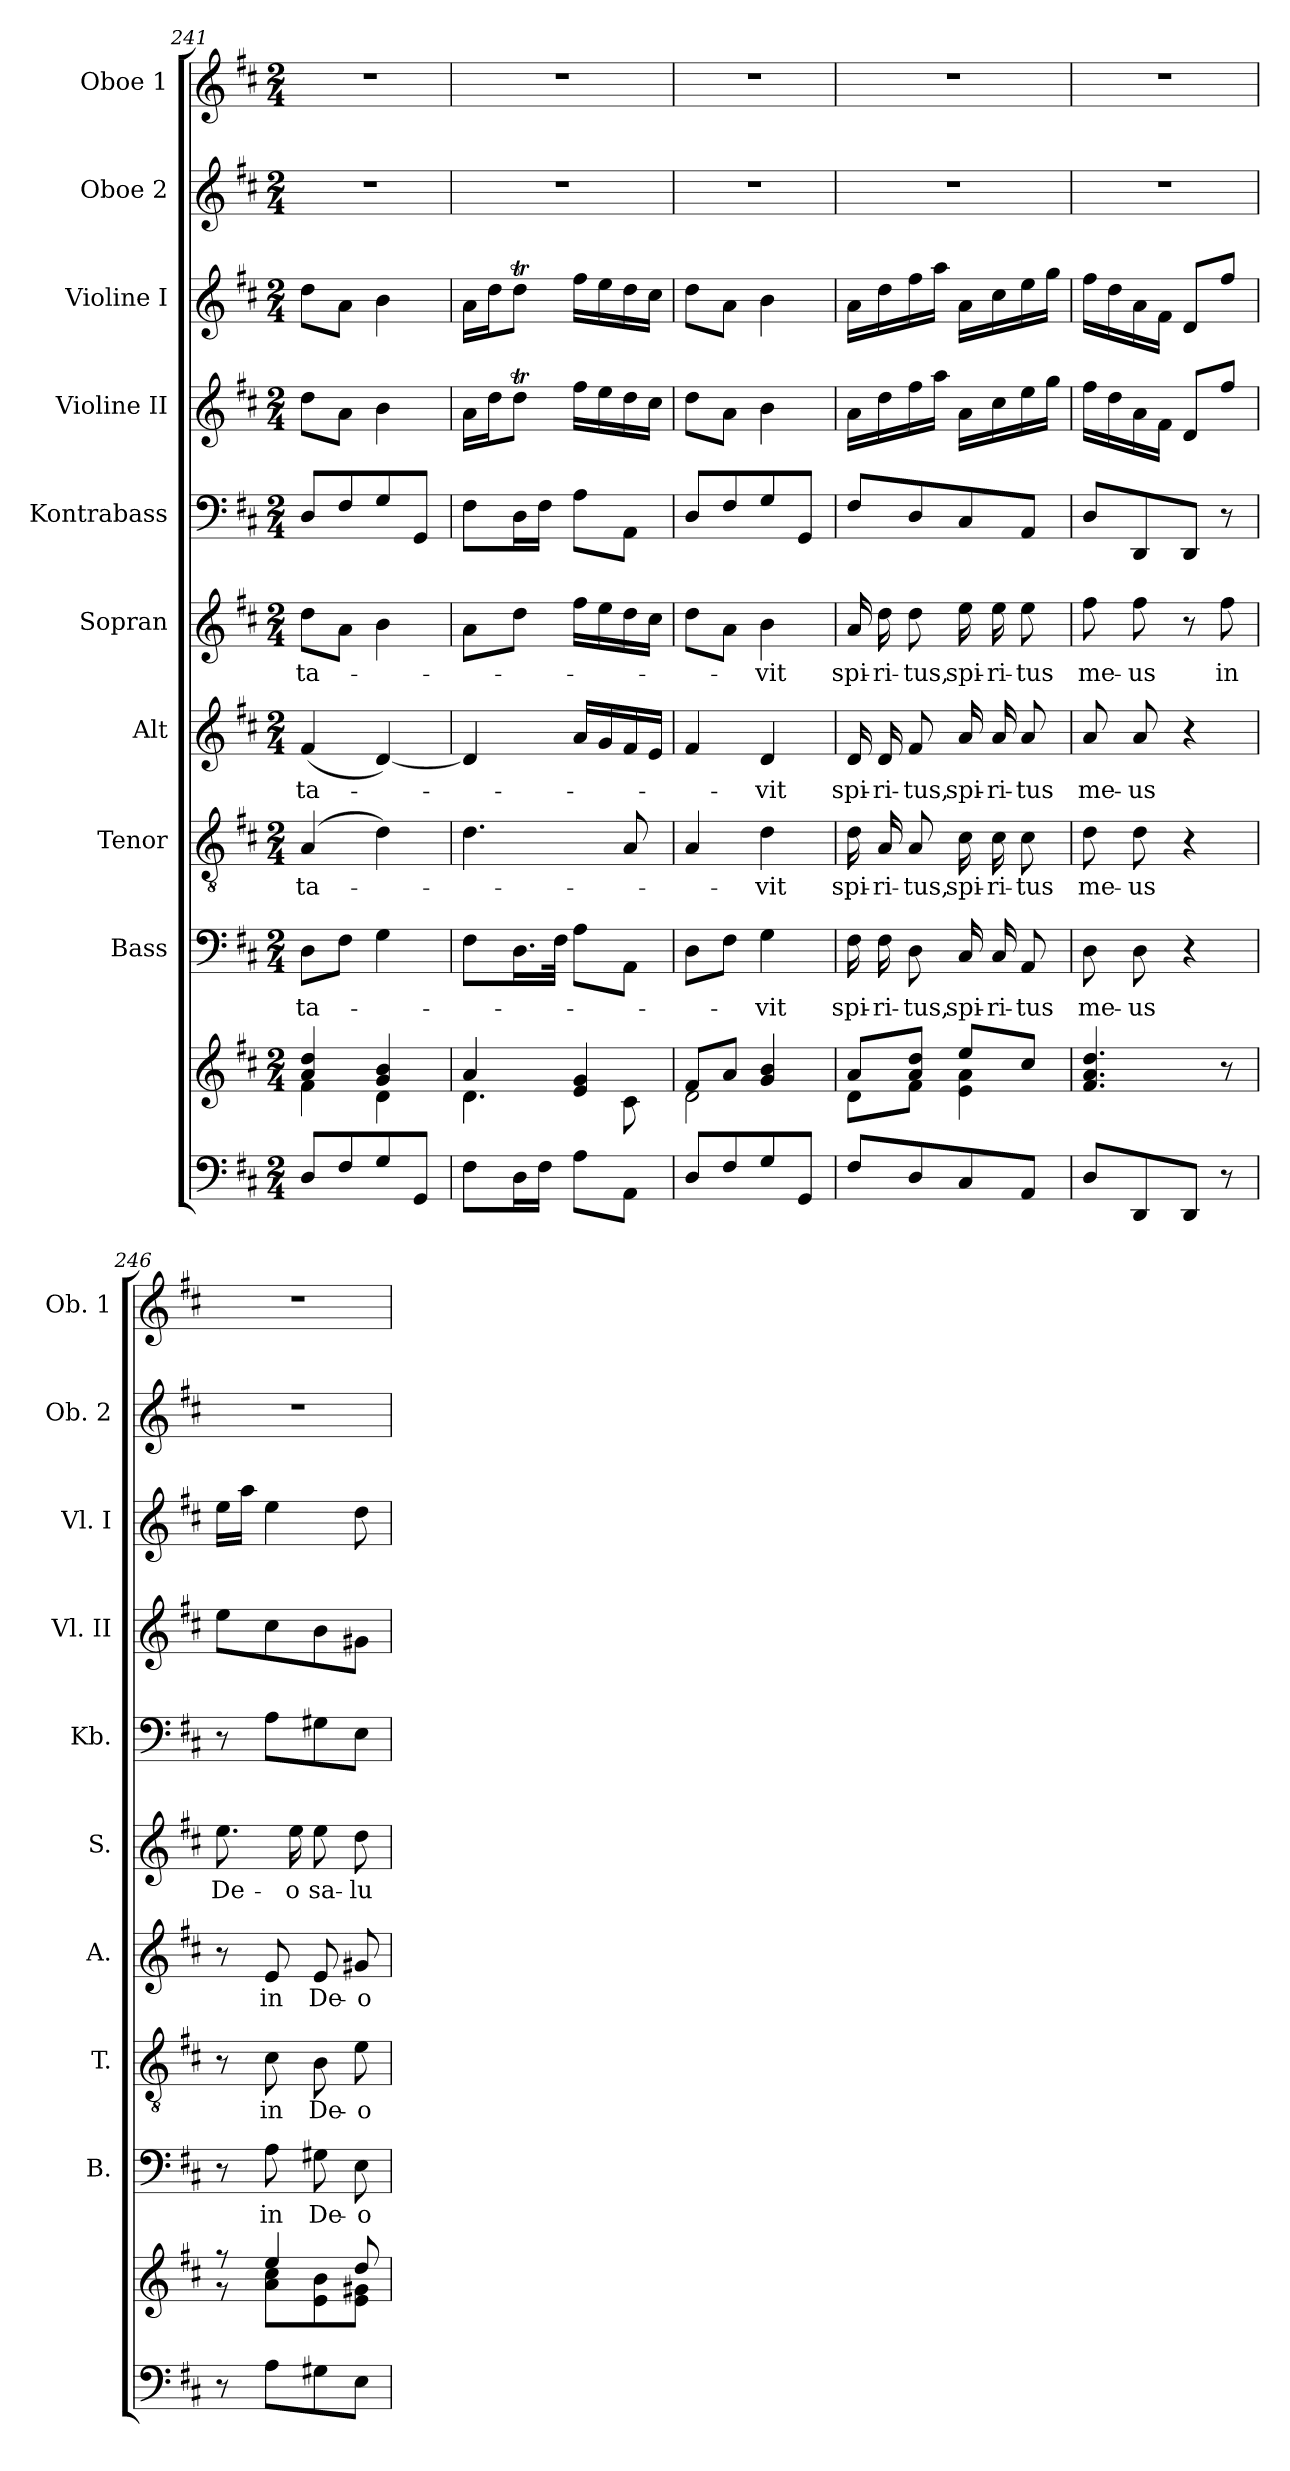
**kern	**kern	**kern	**text	**kern	**text	**kern	**text	**kern	**text	**kern	**kern	**kern	**kern	**kern
*part10	*part10	*part9	*part9	*part8	*part8	*part7	*part7	*part6	*part6	*part5	*part4	*part3	*part2	*part1
*staff11	*staff10	*staff9	*staff9	*staff8	*staff8	*staff7	*staff7	*staff6	*staff6	*staff5	*staff4	*staff3	*staff2	*staff1
*	*	*I"Bass	*	*I"Tenor	*	*I"Alt	*	*I"Sopran	*	*I"Kontrabass	*I"Violine II	*I"Violine I	*I"Oboe 2	*I"Oboe 1
*	*	*I'B.	*	*I'T.	*	*I'A.	*	*I'S.	*	*I'Kb.	*I'Vl. II	*I'Vl. I	*I'Ob. 2	*I'Ob. 1
*clefF4	*clefG2	*clefF4	*	*clefGv2	*	*clefG2	*	*clefG2	*	*clefF4	*clefG2	*clefG2	*clefG2	*clefG2
*	*	*	*	*	*	*	*	*	*	*ITrd7c12	*	*	*	*
*k[f#c#]	*k[f#c#]	*k[f#c#]	*	*k[f#c#]	*	*k[f#c#]	*	*k[f#c#]	*	*k[f#c#]	*k[f#c#]	*k[f#c#]	*k[f#c#]	*k[f#c#]
*D:	*D:	*D:	*	*D:	*	*D:	*	*D:	*	*D:	*D:	*D:	*D:	*D:
*M2/4	*M2/4	*M2/4	*	*M2/4	*	*M2/4	*	*M2/4	*	*M2/4	*M2/4	*M2/4	*M2/4	*M2/4
=241	=241	=241	=241	=241	=241	=241	=241	=241	=241	=241	=241	=241	=241	=241
*	*^	*	*	*	*	*	*	*	*	*	*	*	*	*
!	!	!	!	!LO:LY:b	!	!LO:LY:b	!	!LO:LY:b	!	!LO:LY:b	!	!	!	!	!
8D/L	4a/ 4dd/	4f#\	8D\L	-ta-	(4A/	-ta-	(<4f#/	-ta-	8dd\L	-ta-	8DD/L	8dd\L	8dd\L	2r	2r
8F#/	.	.	8F#\J	.	.	.	.	.	8a\J	.	8FF#/	8a\J	8a\J	.	.
8G/	4g/ 4b/	4d\	4G\	.	4d\)	.	[4d/)	.	4b\	.	8GG/	4b\	4b\	.	.
8GG/J	.	.	.	.	.	.	.	.	.	.	8GGG/J	.	.	.	.
=242	=242	=242	=242	=242	=242	=242	=242	=242	=242	=242	=242	=242	=242	=242	=242
8F#\L	4a/	4.d\	8F#\L	.	4.d\	.	4d/]	.	8a\L	.	8FF#\L	16a\LL	16a\LL	2r	2r
.	.	.	.	.	.	.	.	.	.	.	.	16dd\J	16dd\J	.	.
16D\L	.	.	16.D\L	.	.	.	.	.	8dd\J	.	16DD\L	8ddT\J	8ddT\J	.	.
16F#\JJ	.	.	.	.	.	.	.	.	.	.	16FF#\JJ	.	.	.	.
.	.	.	32F#\JJk	.	.	.	.	.	.	.	.	.	.	.	.
8A\L	4e/ 4g/	.	8A\L	.	.	.	16a/LL	.	16ff#\LL	.	8AA\L	16ff#\LL	16ff#\LL	.	.
.	.	.	.	.	.	.	16g/	.	16ee\	.	.	16ee\	16ee\	.	.
8AA\J	.	8c#\	8AA\J	.	8A/	.	16f#/	.	16dd\	.	8AAA\J	16dd\	16dd\	.	.
.	.	.	.	.	.	.	16e/JJ	.	16cc#\JJ	.	.	16cc#\JJ	16cc#\JJ	.	.
=243	=243	=243	=243	=243	=243	=243	=243	=243	=243	=243	=243	=243	=243	=243	=243
8D/L	8f#/L	2d\	8D\L	.	4A/	.	4f#/	.	8dd\L	.	8DD/L	8dd\L	8dd\L	2r	2r
8F#/	8a/J	.	8F#\J	.	.	.	.	.	8a\J	.	8FF#/	8a\J	8a\J	.	.
!	!	!	!	!LO:LY:b	!	!LO:LY:b	!	!LO:LY:b	!	!LO:LY:b	!	!	!	!	!
8G/	4g/ 4b/	.	4G\	-vit	4d\	-vit	4d/	-vit	4b\	-vit	8GG/	4b\	4b\	.	.
8GG/J	.	.	.	.	.	.	.	.	.	.	8GGG/J	.	.	.	.
=244	=244	=244	=244	=244	=244	=244	=244	=244	=244	=244	=244	=244	=244	=244	=244
!	!	!	!	!LO:LY:b	!	!LO:LY:b	!	!LO:LY:b	!	!LO:LY:b	!	!	!	!	!
8F#/L	8a/L	8d\L	16F#\	spi-	16d\	spi-	16d/	spi-	16a/	spi-	8FF#/L	16a\LL	16a\LL	2r	2r
!	!	!	!	!LO:LY:b	!	!LO:LY:b	!	!LO:LY:b	!	!LO:LY:b	!	!	!	!	!
.	.	.	16F#\	-ri-	16A/	-ri-	16d/	-ri-	16dd\	-ri-	.	16dd\	16dd\	.	.
!	!	!	!	!LO:LY:b	!	!LO:LY:b	!	!LO:LY:b	!	!LO:LY:b	!	!	!	!	!
8D/	8a/ 8dd/J	8f#\J	8D\	-tus,	8A/	-tus,	8f#/	-tus,	8dd\	-tus,	8DD/	16ff#\	16ff#\	.	.
.	.	.	.	.	.	.	.	.	.	.	.	16aa\JJ	16aa\JJ	.	.
!	!	!	!	!LO:LY:b	!	!LO:LY:b	!	!LO:LY:b	!	!LO:LY:b	!	!	!	!	!
8C#/	8ee/L	4e\ 4a\	16C#/	spi-	16c#\	spi-	16a/	spi-	16ee\	spi-	8CC#/	16a\LL	16a\LL	.	.
!	!	!	!	!LO:LY:b	!	!LO:LY:b	!	!LO:LY:b	!	!LO:LY:b	!	!	!	!	!
.	.	.	16C#/	-ri-	16c#\	-ri-	16a/	-ri-	16ee\	-ri-	.	16cc#\	16cc#\	.	.
!	!	!	!	!LO:LY:b	!	!LO:LY:b	!	!LO:LY:b	!	!LO:LY:b	!	!	!	!	!
8AA/J	8cc#/J	.	8AA/	-tus	8c#\	-tus	8a/	-tus	8ee\	-tus	8AAA/J	16ee\	16ee\	.	.
.	.	.	.	.	.	.	.	.	.	.	.	16gg\JJ	16gg\JJ	.	.
*	*v	*v	*	*	*	*	*	*	*	*	*	*	*	*	*
!!LO:PB:g=z
=245	=245	=245	=245	=245	=245	=245	=245	=245	=245	=245	=245	=245	=245	=245
!	!	!	!LO:LY:b	!	!LO:LY:b	!	!LO:LY:b	!	!LO:LY:b	!	!	!	!	!
8D/L	4.f#/ 4.a/ 4.dd/	8D\	me-	8d\	me-	8a/	me-	8ff#\	me-	8DD/L	16ff#\LL	16ff#\LL	2r	2r
.	.	.	.	.	.	.	.	.	.	.	16dd\	16dd\	.	.
!	!	!	!LO:LY:b	!	!LO:LY:b	!	!LO:LY:b	!	!LO:LY:b	!	!	!	!	!
8DD/	.	8D\	-us	8d\	-us	8a/	-us	8ff#\	-us	8DDD/	16a\	16a\	.	.
.	.	.	.	.	.	.	.	.	.	.	16f#\JJ	16f#\JJ	.	.
8DD/J	.	4r	.	4r	.	4r	.	8r	.	8DDD/J	8d/L	8d/L	.	.
!	!	!	!	!	!	!	!	!	!LO:LY:b	!	!	!	!	!
8r	8r	.	.	.	.	.	.	8ff#\	in	8r	8ff#/J	8ff#/J	.	.
=246	=246	=246	=246	=246	=246	=246	=246	=246	=246	=246	=246	=246	=246	=246
*	*^	*	*	*	*	*	*	*	*	*	*	*	*	*
!	!	!	!	!	!	!	!	!	!	!LO:LY:b	!	!	!	!	!
8r	8r	8r	8r	.	8r	.	8r	.	8.ee\	De-	8r	8ee\L	16ee\LL	2r	2r
.	.	.	.	.	.	.	.	.	.	.	.	.	16aa\JJ	.	.
!	!	!	!	!LO:LY:b	!	!LO:LY:b	!	!LO:LY:b	!	!	!	!	!	!	!
8A\L	4ee/	8a\ 8cc#\L	8A\	in	8c#\	in	8e/	in	.	.	8AA\L	8cc#\	4ee\	.	.
!	!	!	!	!	!	!	!	!	!	!LO:LY:b	!	!	!	!	!
.	.	.	.	.	.	.	.	.	16ee\	-o	.	.	.	.	.
!	!	!	!	!LO:LY:b	!	!LO:LY:b	!	!LO:LY:b	!	!LO:LY:b	!	!	!	!	!
8G#X\	.	8e\ 8b\	8G#X\	De-	8B\	De-	8e/	De-	8ee\	sa-	8GG#X\	8b\	.	.	.
!	!	!	!	!LO:LY:b	!	!LO:LY:b	!	!LO:LY:b	!	!LO:LY:b	!	!	!	!	!
8E\J	8dd/	8e\ 8g#X\J	8E\	-o	8e\	-o	8g#X/	-o	8dd\	-lu-	8EE\J	8g#X\J	8dd\	.	.
*	*v	*v	*	*	*	*	*	*	*	*	*	*	*	*	*
=	=	=	=	=	=	=	=	=	=	=	=	=	=	=
*-	*-	*-	*-	*-	*-	*-	*-	*-	*-	*-	*-	*-	*-	*-
